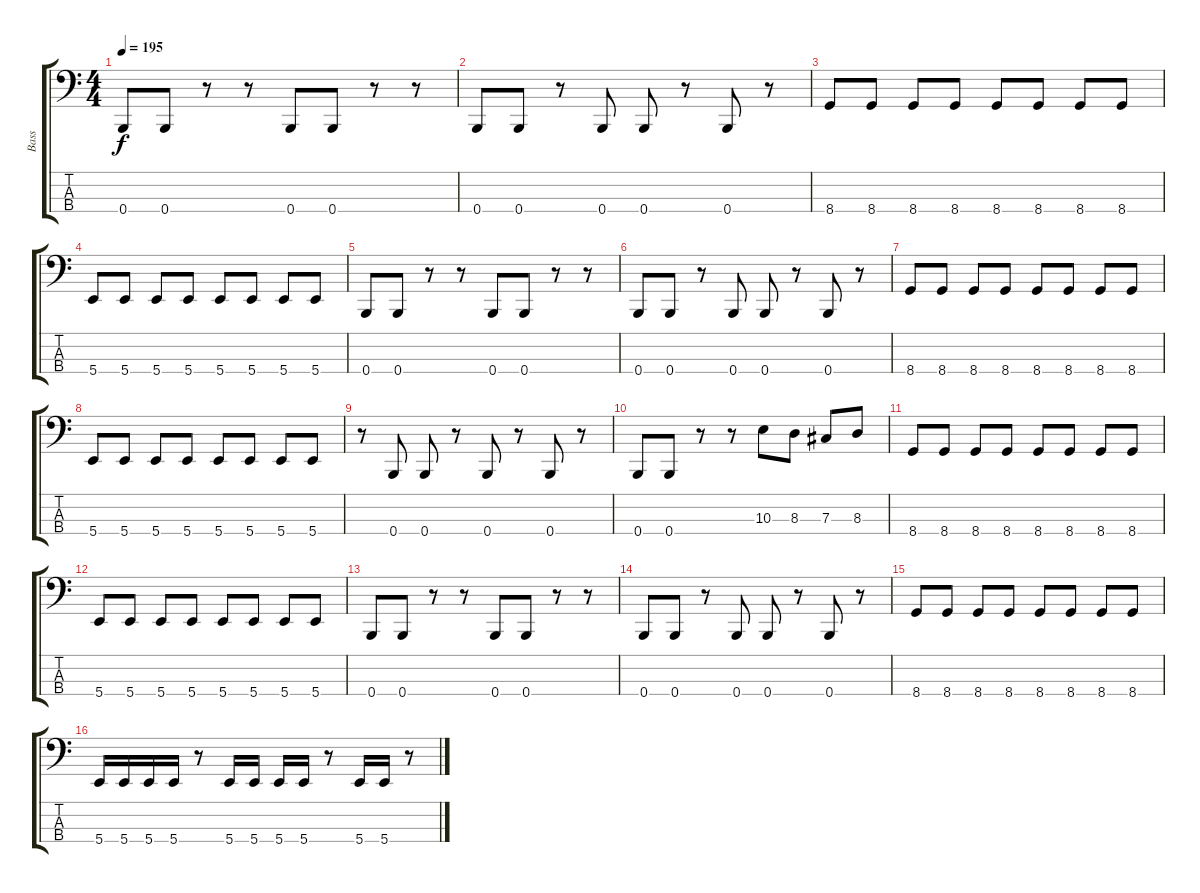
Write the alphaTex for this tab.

\track ("Bass" "Bass") {instrument electricbassfinger}
\staff {score tabs}
\tuning (E2 B1 Gb1 B0) {hide}
\ts (4 4)
\tempo 195
\clef f4
\ks c
0.4.8{dy f} 0.4.8 r.8 r.8 0.4.8 0.4.8 r.8 r.8 |
0.4.8 0.4.8 r.8 0.4.8 0.4.8 r.8 0.4.8 r.8 |
8.4.8 8.4.8 8.4.8 8.4.8 8.4.8 8.4.8 8.4.8 8.4.8 |
5.4.8 5.4.8 5.4.8 5.4.8 5.4.8 5.4.8 5.4.8 5.4.8 |
0.4.8 0.4.8 r.8 r.8 0.4.8 0.4.8 r.8 r.8 |
0.4.8 0.4.8 r.8 0.4.8 0.4.8 r.8 0.4.8 r.8 |
8.4.8 8.4.8 8.4.8 8.4.8 8.4.8 8.4.8 8.4.8 8.4.8 |
5.4.8 5.4.8 5.4.8 5.4.8 5.4.8 5.4.8 5.4.8 5.4.8 |
r.8 0.4.8 0.4.8 r.8 0.4.8 r.8 0.4.8 r.8 |
0.4.8 0.4.8 r.8 r.8 10.3.8 8.3.8 7.3.8 8.3.8 |
8.4.8 8.4.8 8.4.8 8.4.8 8.4.8 8.4.8 8.4.8 8.4.8 |
5.4.8 5.4.8 5.4.8 5.4.8 5.4.8 5.4.8 5.4.8 5.4.8 |
0.4.8 0.4.8 r.8 r.8 0.4.8 0.4.8 r.8 r.8 |
0.4.8 0.4.8 r.8 0.4.8 0.4.8 r.8 0.4.8 r.8 |
8.4.8 8.4.8 8.4.8 8.4.8 8.4.8 8.4.8 8.4.8 8.4.8 |
5.4.16 5.4.16 5.4.16 5.4.16 r.8 5.4.16 5.4.16 5.4.16 5.4.16 r.8 5.4.16 5.4.16 r.8
